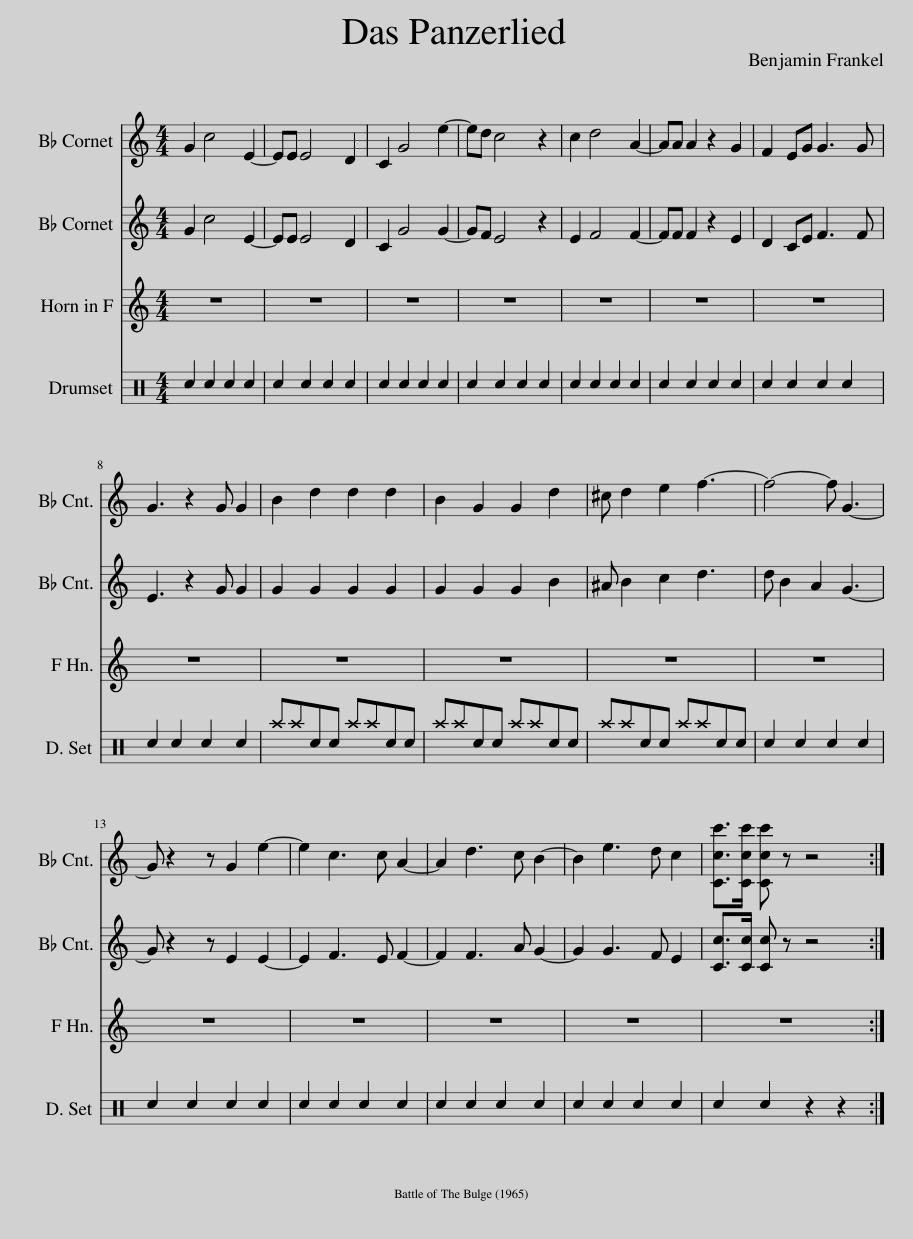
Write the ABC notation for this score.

X:1
%%score 1 2 3
L:1/8
M:4/4
I:linebreak $
K:C
V:1 treble transpose=-2
V:2 treble transpose=-2
V:3 perc
K:none
V:1
[K:C] G2 c4 E2- | EE E4 D2 | C2 G4 e2- | ed c4 z2 | c2 d4 A2- | %5
 AA A2 z2 G2 | F2 EG G3 G |$ G3 z2 G G2 | B2 d2 d2 d2 | B2 G2 G2 d2 | %10
 ^c d2 e2 f3- | f4- f G3- |$ G z2 z G2 e2- | e2 c3 c A2- | A2 d3 c B2- | %15
 B2 e3 d c2 | [Ccc']>[Ccc'] [Ccc'] z z4 :| %17
V:2
[K:C] G2 c4 E2- | EE E4 D2 | C2 G4 G2- | GF E4 z2 | E2 F4 F2- | %5
 FF F2 z2 E2 | D2 CE F3 F |$ E3 z2 G G2 | G2 G2 G2 G2 | G2 G2 G2 B2 | %10
 ^A B2 c2 d3 | d B2 A2 G3- |$ G z2 z E2 E2- | E2 F3 E F2- | F2 F3 A G2- | %15
 G2 G3 F E2 | [Cc]>[Cc] [Cc] z z4 :| %17
V:3
 c2 c2 c2 c2 | c2 c2 c2 c2 | c2 c2 c2 c2 | c2 c2 c2 c2 | c2 c2 c2 c2 | %5
 c2 c2 c2 c2 | c2 c2 c2 c2 |$ c2 c2 c2 c2 | ^a^acc ^a^acc | ^a^acc ^a^acc | %10
 ^a^acc ^a^acc | c2 c2 c2 c2 |$ c2 c2 c2 c2 | c2 c2 c2 c2 | c2 c2 c2 c2 | %15
 c2 c2 c2 c2 | c2 c2 z2 z2 :| %17
